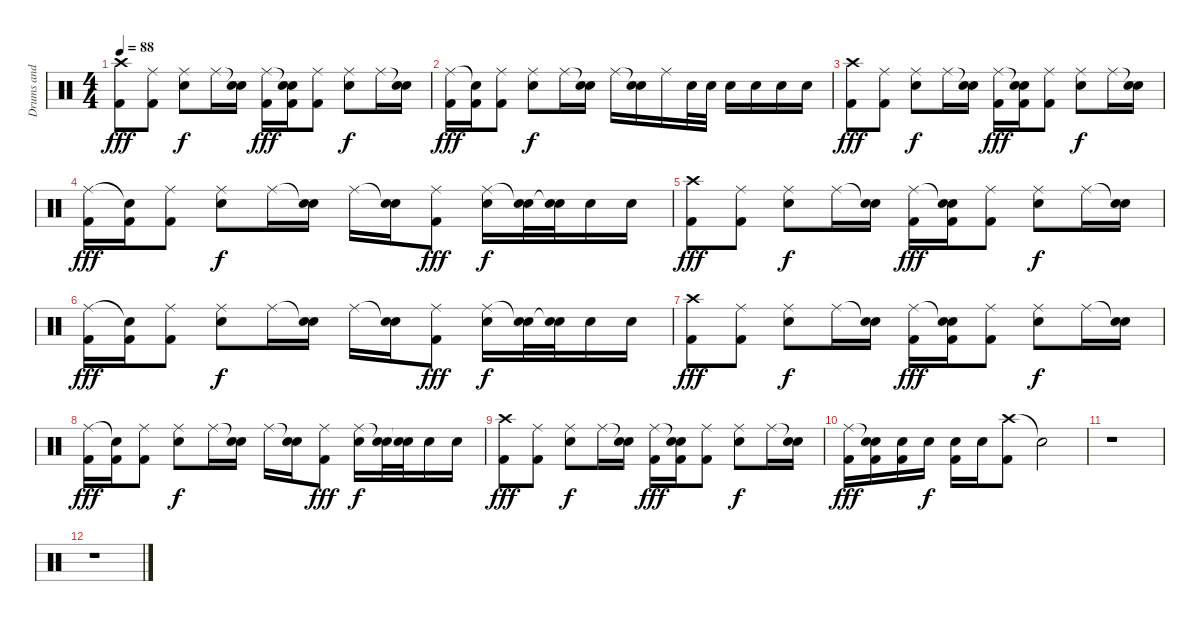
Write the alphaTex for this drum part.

\track ("Drums and Percussion" "Drums and ") {instrument percussion}
\staff {score}
\articulation defaults
\ts (4 4)
\tempo 88
\clef neutral
\ks c
("Crash high (hit)" "Kick (hit) 2").8{dy fff} ("Ride (middle)" "Kick (hit) 2").8 ("Ride (middle)" "Snare (hit) 2").8{dy f} "Ride (middle)".16 ("Snare (hit)"{t} "Snare (hit) 2").16 ("Ride (middle)" "Kick (hit) 2").16{dy fff} ("Snare (hit)"{t} "Snare (hit) 2" "Kick (hit) 2").16 ("Ride (middle)" "Kick (hit) 2").8 ("Ride (middle)" "Snare (hit) 2").8{dy f} "Ride (middle)".16 ("Snare (hit)"{t} "Snare (hit) 2").16 |
("Ride (middle)" "Kick (hit) 2").16{dy fff} ("Snare (hit)"{t} "Kick (hit) 2").16 ("Ride (middle)" "Kick (hit) 2").8 ("Ride (middle)" "Snare (hit) 2").8{dy f} "Ride (middle)".16 ("Snare (hit)"{t} "Snare (hit) 2").16 "Ride (middle)".16 ("Snare (hit)"{t} "Snare (hit) 2").16 "Ride (middle)".16 "Snare (hit) 2".32 "Snare (hit) 2".32 "Snare (hit) 2".16 "Snare (hit) 2".16 "Snare (hit) 2".16 "Snare (hit) 2".16 |
("Crash high (hit)" "Kick (hit) 2").8{dy fff} ("Ride (middle)" "Kick (hit) 2").8 ("Ride (middle)" "Snare (hit) 2").8{dy f} "Ride (middle)".16 ("Snare (hit)"{t} "Snare (hit) 2").16 ("Ride (middle)" "Kick (hit) 2").16{dy fff} ("Snare (hit)"{t} "Snare (hit) 2" "Kick (hit) 2").16 ("Ride (middle)" "Kick (hit) 2").8 ("Ride (middle)" "Snare (hit) 2").8{dy f} "Ride (middle)".16 ("Snare (hit)"{t} "Snare (hit) 2").16 |
("Ride (middle)" "Kick (hit) 2").16{dy fff} ("Snare (hit)"{t} "Kick (hit) 2").16 ("Ride (middle)" "Kick (hit) 2").8 ("Ride (middle)" "Snare (hit) 2").8{dy f} "Ride (middle)".16 ("Snare (hit)"{t} "Snare (hit) 2").16 "Ride (middle)".16 ("Snare (hit)"{t} "Snare (hit) 2").16 ("Ride (middle)" "Kick (hit) 2").8{dy fff} ("Ride (middle)" "Snare (hit) 2").16{dy f} ("Snare (hit)"{t} "Snare (hit) 2").32 ("Snare (hit)"{t} "Snare (hit) 2").32 "Snare (hit) 2".16 "Snare (hit) 2".16 |
("Crash high (hit)" "Kick (hit) 2").8{dy fff} ("Ride (middle)" "Kick (hit) 2").8 ("Ride (middle)" "Snare (hit) 2").8{dy f} "Ride (middle)".16 ("Snare (hit)"{t} "Snare (hit) 2").16 ("Ride (middle)" "Kick (hit) 2").16{dy fff} ("Snare (hit)"{t} "Snare (hit) 2" "Kick (hit) 2").16 ("Ride (middle)" "Kick (hit) 2").8 ("Ride (middle)" "Snare (hit) 2").8{dy f} "Ride (middle)".16 ("Snare (hit)"{t} "Snare (hit) 2").16 |
("Ride (middle)" "Kick (hit) 2").16{dy fff} ("Snare (hit)"{t} "Kick (hit) 2").16 ("Ride (middle)" "Kick (hit) 2").8 ("Ride (middle)" "Snare (hit) 2").8{dy f} "Ride (middle)".16 ("Snare (hit)"{t} "Snare (hit) 2").16 "Ride (middle)".16 ("Snare (hit)"{t} "Snare (hit) 2").16 ("Ride (middle)" "Kick (hit) 2").8{dy fff} ("Ride (middle)" "Snare (hit) 2").16{dy f} ("Snare (hit)"{t} "Snare (hit) 2").32 ("Snare (hit)"{t} "Snare (hit) 2").32 "Snare (hit) 2".16 "Snare (hit) 2".16 |
("Crash high (hit)" "Kick (hit) 2").8{dy fff} ("Ride (middle)" "Kick (hit) 2").8 ("Ride (middle)" "Snare (hit) 2").8{dy f} "Ride (middle)".16 ("Snare (hit)"{t} "Snare (hit) 2").16 ("Ride (middle)" "Kick (hit) 2").16{dy fff} ("Snare (hit)"{t} "Snare (hit) 2" "Kick (hit) 2").16 ("Ride (middle)" "Kick (hit) 2").8 ("Ride (middle)" "Snare (hit) 2").8{dy f} "Ride (middle)".16 ("Snare (hit)"{t} "Snare (hit) 2").16 |
("Ride (middle)" "Kick (hit) 2").16{dy fff} ("Snare (hit)"{t} "Kick (hit) 2").16 ("Ride (middle)" "Kick (hit) 2").8 ("Ride (middle)" "Snare (hit) 2").8{dy f} "Ride (middle)".16 ("Snare (hit)"{t} "Snare (hit) 2").16 "Ride (middle)".16 ("Snare (hit)"{t} "Snare (hit) 2").16 ("Ride (middle)" "Kick (hit) 2").8{dy fff} ("Ride (middle)" "Snare (hit) 2").16{dy f} ("Snare (hit)"{t} "Snare (hit) 2").32 ("Snare (hit)"{t} "Snare (hit) 2").32 "Snare (hit) 2".16 "Snare (hit) 2".16 |
("Crash high (hit)" "Kick (hit) 2").8{dy fff} ("Ride (middle)" "Kick (hit) 2").8 ("Ride (middle)" "Snare (hit) 2").8{dy f} "Ride (middle)".16 ("Snare (hit)"{t} "Snare (hit) 2").16 ("Ride (middle)" "Kick (hit) 2").16{dy fff} ("Snare (hit)"{t} "Snare (hit) 2" "Kick (hit) 2").16 ("Ride (middle)" "Kick (hit) 2").8 ("Ride (middle)" "Snare (hit) 2").8{dy f} "Ride (middle)".16 ("Snare (hit)"{t} "Snare (hit) 2").16 |
("Ride (middle)" "Kick (hit) 2").16{dy fff} ("Snare (hit)"{t} "Snare (hit) 2" "Kick (hit) 2").16 ("Snare (hit) 2" "Kick (hit) 2").16 "Snare (hit) 2".16{dy f} ("Snare (hit) 2" "Kick (hit) 2").16 "Snare (hit) 2".16 ("Crash high (hit)" "Kick (hit) 2").8 "Snare (hit)"{t}.2 |
r.1 |
r.1
